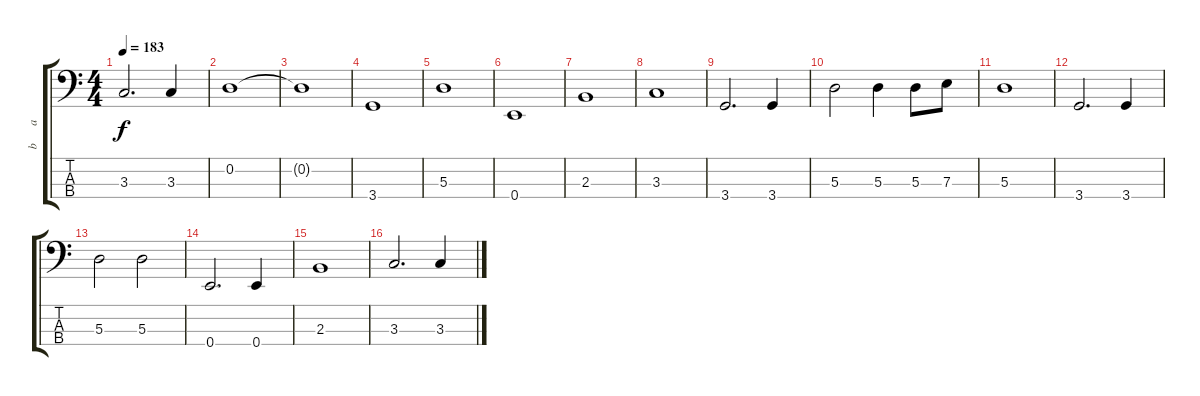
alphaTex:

\track ("b      a       s      s" "b      a  ") {instrument electricbassfinger}
\staff {score tabs}
\tuning (G2 D2 A1 E1) {hide}
\ts (4 4)
\tempo 183
\clef f4
\ks c
3.3.2{d dy f} 3.3.4 |
0.2.1 |
0.2{t}.1 |
3.4.1 |
5.3.1 |
0.4.1 |
2.3.1 |
3.3.1 |
3.4.2{d} 3.4.4 |
5.3.2 5.3.4 5.3.8 7.3.8 |
5.3.1 |
3.4.2{d} 3.4.4 |
5.3.2 5.3.2 |
0.4.2{d} 0.4.4 |
2.3.1 |
3.3.2{d} 3.3.4
